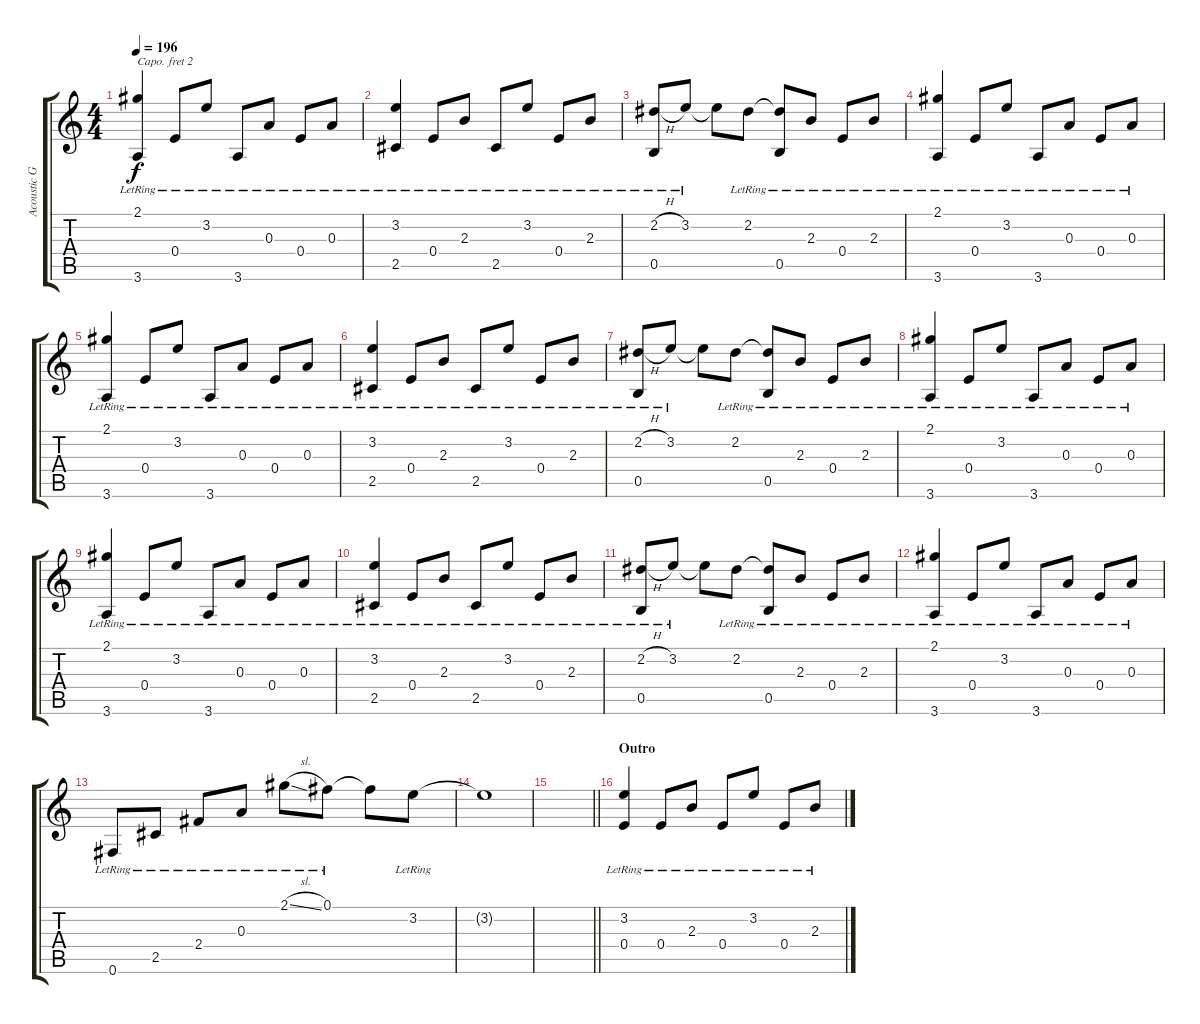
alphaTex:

\track ("Acoustic Guitar  1" "Acoustic G") {instrument acousticguitarsteel}
\staff {score tabs}
\capo 2
\tuning (E4 B3 G3 D3 A2 E2) {hide}
\ts (4 4)
\tempo 196
\clef g2
\ks c
(2.1{lr} 3.6{lr}).4{dy f} 0.4{lr}.8 3.2{lr}.8 3.6{lr}.8 0.3{lr}.8 0.4{lr}.8 0.3{lr}.8 |
(3.2{lr} 2.5{lr}).4 0.4{lr}.8 2.3{lr}.8 2.5{lr}.8 3.2{lr}.8 0.4{lr}.8 2.3{lr}.8 |
(2.2{h lr} 0.5{lr}).8 3.2{lr}.8 3.2{t}.8 2.2{lr}.8 (2.2{t} 0.5{lr}).8 2.3{lr}.8 0.4{lr}.8 2.3{lr}.8 |
(2.1{lr} 3.6{lr}).4 0.4{lr}.8 3.2{lr}.8 3.6{lr}.8 0.3{lr}.8 0.4{lr}.8 0.3{lr}.8 |
(2.1{lr} 3.6{lr}).4 0.4{lr}.8 3.2{lr}.8 3.6{lr}.8 0.3{lr}.8 0.4{lr}.8 0.3{lr}.8 |
(3.2{lr} 2.5{lr}).4 0.4{lr}.8 2.3{lr}.8 2.5{lr}.8 3.2{lr}.8 0.4{lr}.8 2.3{lr}.8 |
(2.2{h lr} 0.5{lr}).8 3.2{lr}.8 3.2{t}.8 2.2{lr}.8 (2.2{t} 0.5{lr}).8 2.3{lr}.8 0.4{lr}.8 2.3{lr}.8 |
(2.1{lr} 3.6{lr}).4 0.4{lr}.8 3.2{lr}.8 3.6{lr}.8 0.3{lr}.8 0.4{lr}.8 0.3{lr}.8 |
(2.1{lr} 3.6{lr}).4 0.4{lr}.8 3.2{lr}.8 3.6{lr}.8 0.3{lr}.8 0.4{lr}.8 0.3{lr}.8 |
(3.2{lr} 2.5{lr}).4 0.4{lr}.8 2.3{lr}.8 2.5{lr}.8 3.2{lr}.8 0.4{lr}.8 2.3{lr}.8 |
(2.2{h lr} 0.5{lr}).8 3.2{lr}.8 3.2{t}.8 2.2{lr}.8 (2.2{t} 0.5{lr}).8 2.3{lr}.8 0.4{lr}.8 2.3{lr}.8 |
(2.1{lr} 3.6{lr}).4 0.4{lr}.8 3.2{lr}.8 3.6{lr}.8 0.3{lr}.8 0.4{lr}.8 0.3{lr}.8 |
0.6{lr}.8 2.5{lr}.8 2.4{lr}.8 0.3{lr}.8 2.1{sl lr}.8 0.1{lr}.8 0.1{t}.8 3.2{lr}.8 |
3.2{t}.1 |
\barLineRight lightlight
|
\section ("" "Outro")
(3.2{lr} 0.4{lr}).4 0.4{lr}.8 2.3{lr}.8 0.4{lr}.8 3.2{lr}.8 0.4{lr}.8 2.3{lr}.8
